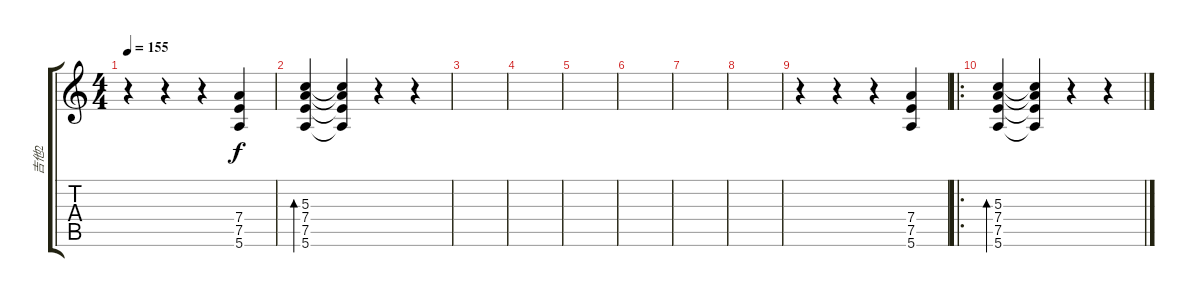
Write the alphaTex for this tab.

\track ("吉他2" "吉他2") {instrument distortionguitar}
\staff {score tabs}
\tuning (E4 B3 G3 D3 A2 E2) {hide}
\ts (4 4)
\tempo 155
\clef g2
\ks c
r.4{dy f} r.4 r.4 (7.4 7.5 5.6).4 |
(5.3 7.4 7.5 5.6).4{bd 480 instrument acousticguitarsteel} (5.3{t} 7.4{t} 7.5{t} 5.6{t}).4 r.4 r.4 |
|
|
|
|
|
|
r.4 r.4 r.4 (7.4 7.5 5.6).4 |
\ro
(5.3 7.4 7.5 5.6).4{bd 480 instrument acousticguitarsteel} (5.3{t} 7.4{t} 7.5{t} 5.6{t}).4 r.4 r.4
